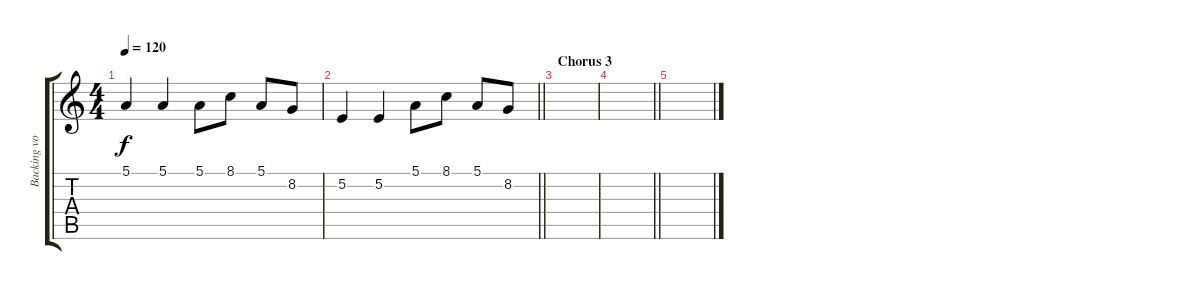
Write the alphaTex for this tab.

\track ("Backing vocal" "Backing vo") {instrument vibraphone}
\staff {score tabs}
\tuning (E4 B3 G3 D3 A2 E2) {hide}
\ts (4 4)
\tempo 120
\clef g2
\ks c
5.1.4{dy f} 5.1.4 5.1.8 8.1.8 5.1.8 8.2.8 |
\barLineRight lightlight
5.2.4 5.2.4 5.1.8 8.1.8 5.1.8 8.2.8 |
\section ("" "Chorus 3")
|
\barLineRight lightlight
|
\section ("" "")
